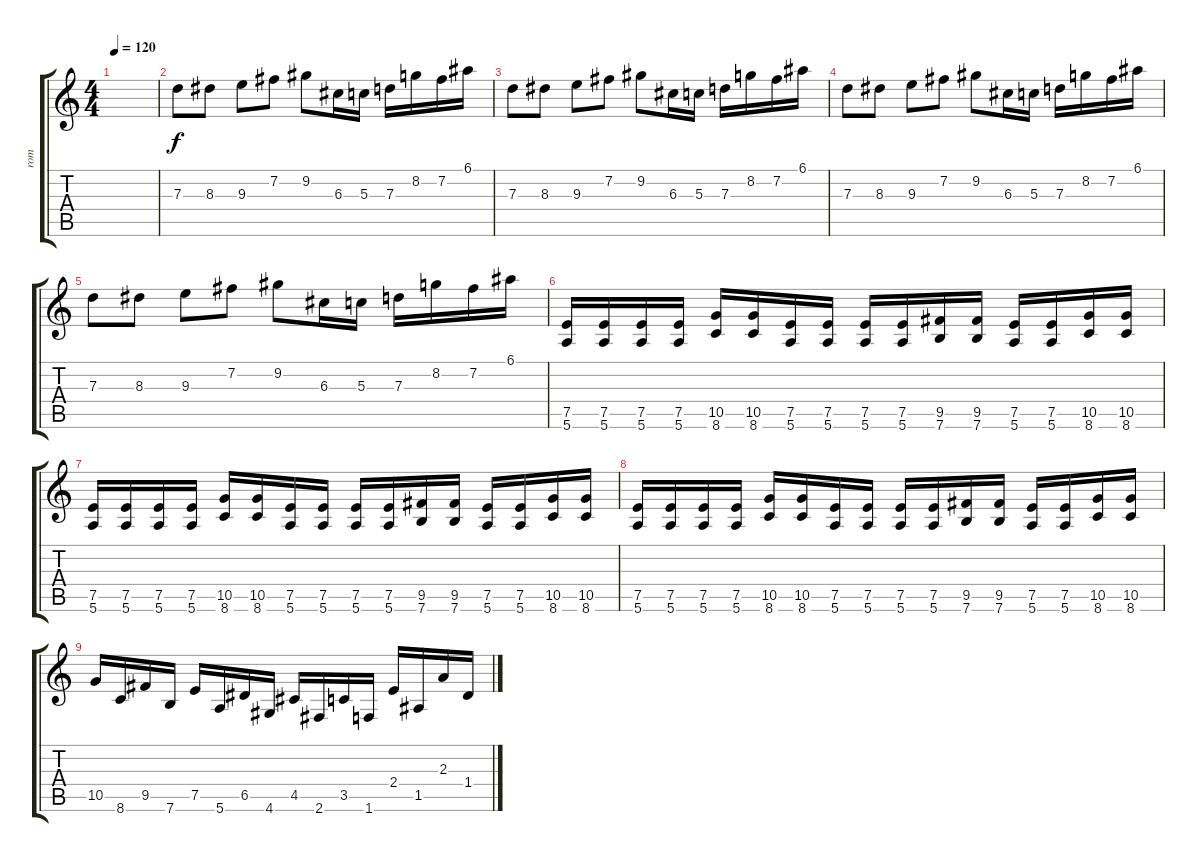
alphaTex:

\track ("rom" "rom") {instrument distortionguitar}
\staff {score tabs}
\tuning (E4 B3 G3 D3 A2 E2) {hide}
\ts (4 4)
\tempo 120
\clef g2
\ks c
|
7.3.8 8.3.8 9.3.8 7.2.8 9.2.8 6.3.16 5.3.16 7.3.16 8.2.16 7.2.16 6.1.16 |
7.3.8 8.3.8 9.3.8 7.2.8 9.2.8 6.3.16 5.3.16 7.3.16 8.2.16 7.2.16 6.1.16 |
7.3.8 8.3.8 9.3.8 7.2.8 9.2.8 6.3.16 5.3.16 7.3.16 8.2.16 7.2.16 6.1.16 |
7.3.8 8.3.8 9.3.8 7.2.8 9.2.8 6.3.16 5.3.16 7.3.16 8.2.16 7.2.16 6.1.16 |
(7.5 5.6).16 (7.5 5.6).16 (7.5 5.6).16 (7.5 5.6).16 (10.5 8.6).16 (10.5 8.6).16 (7.5 5.6).16 (7.5 5.6).16 (7.5 5.6).16 (7.5 5.6).16 (9.5 7.6).16 (9.5 7.6).16 (7.5 5.6).16 (7.5 5.6).16 (10.5 8.6).16 (10.5 8.6).16 |
(7.5 5.6).16 (7.5 5.6).16 (7.5 5.6).16 (7.5 5.6).16 (10.5 8.6).16 (10.5 8.6).16 (7.5 5.6).16 (7.5 5.6).16 (7.5 5.6).16 (7.5 5.6).16 (9.5 7.6).16 (9.5 7.6).16 (7.5 5.6).16 (7.5 5.6).16 (10.5 8.6).16 (10.5 8.6).16 |
(7.5 5.6).16 (7.5 5.6).16 (7.5 5.6).16 (7.5 5.6).16 (10.5 8.6).16 (10.5 8.6).16 (7.5 5.6).16 (7.5 5.6).16 (7.5 5.6).16 (7.5 5.6).16 (9.5 7.6).16 (9.5 7.6).16 (7.5 5.6).16 (7.5 5.6).16 (10.5 8.6).16 (10.5 8.6).16 |
10.5.16 8.6.16 9.5.16 7.6.16 7.5.16 5.6.16 6.5.16 4.6.16 4.5.16 2.6.16 3.5.16 1.6.16 2.4.16 1.5.16 2.3.16 1.4.16
